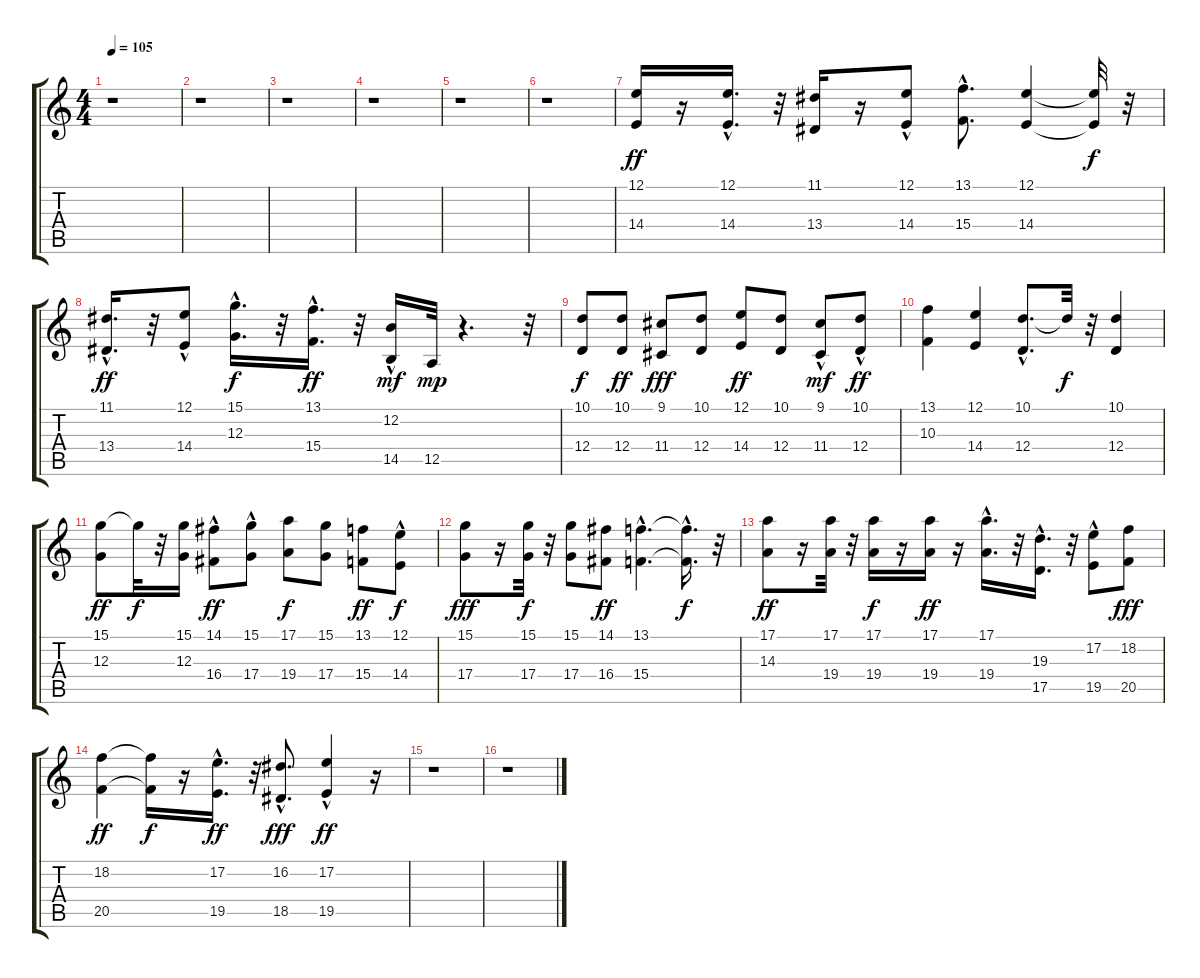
\track "" {instrument brightacousticpiano}
\staff {score tabs}
\tuning (E4 B3 G3 D3 A2 E2) {hide}
\ts (4 4)
\tempo 105
\clef g2
\ks c
r.1{dy ff} |
r.1 |
r.1 |
r.1 |
r.1 |
r.1 |
(12.1 14.4).16 r.16 (12.1{hac} 14.4).16{d} r.32 (11.1 13.4).16 r.16 (12.1{hac} 14.4).8 (13.1{hac} 15.4).8{d} (12.1 14.4).4 (12.1{t} 14.4{t}).32{dy f} r.32 |
(11.1 13.4{hac}).16{d dy ff} r.32 (12.1{hac} 14.4).8 (15.1{hac} 12.3{hac}).16{d dy f} r.32 (13.1 15.4{hac}).16{d dy ff} r.32 (12.2{hac} 14.5{hac}).16{dy mf} 12.5.32{dy mp} r.4{d} r.32 |
(10.1 12.4).8{dy f} (10.1 12.4).8{dy ff} (9.1 11.4).8{dy fff} (10.1 12.4).8 (12.1 14.4).8{dy ff} (10.1 12.4).8 (9.1{hac} 11.4).8{dy mf} (10.1{hac} 12.4).8{dy ff} |
(13.1 10.3).4 (12.1 14.4).4 (10.1{hac} 12.4{hac}).8{d} 10.1{t}.32{dy f} r.32 (10.1 12.4).4 |
(15.1 12.3).8{dy ff} 15.1{t}.32{dy f} r.32 (15.1 12.3).16 (14.1 16.4{hac}).8{dy ff} (15.1{hac} 17.4).8 (17.1 19.4).8{dy f} (15.1 17.4).8 (13.1 15.4).8{dy ff} (12.1 14.4{hac}).8{dy f} |
(15.1 17.4).8{dy fff} r.16 (15.1 17.4).32{dy f} r.32 (15.1 17.4).8 (14.1 16.4).8{dy ff} (13.1{hac} 15.4{hac}).4{d} (13.1{hac t} 15.4{hac t}).16{d dy f} r.32 |
(17.1 14.3).8{dy ff} r.16 (17.1 19.4).32 r.32 (17.1 19.4).16{dy f} r.16 (17.1 19.4).16{dy ff} r.16 (17.1{hac} 19.4{hac}).16{d} r.32 (19.3{hac} 17.5{hac}).16{d} r.32 (17.2{hac} 19.5).8 (18.2 20.5).8{dy fff} |
(18.2 20.5).4{dy ff} (18.2{t} 20.5{t}).16{dy f} r.16 (17.2{hac} 19.5{hac}).16{d dy ff} r.32 (16.2{hac} 18.5{hac}).8{d dy fff} (17.2{hac} 19.5).4{dy ff} r.16 |
r.1 |
r.1
